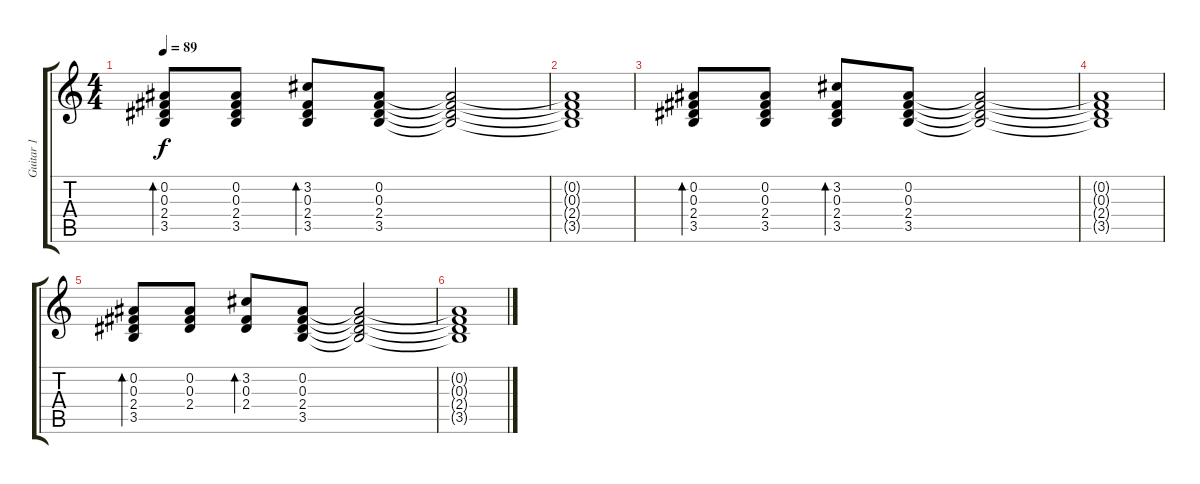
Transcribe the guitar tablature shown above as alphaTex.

\track ("Guitar 1" "Guitar 1") {instrument electricguitarjazz}
\staff {score tabs}
\tuning (Eb4 Bb3 Gb3 Db3 Ab2 Eb2) {hide}
\ts (4 4)
\tempo 89
\clef g2
\ks c
(0.2 0.3 2.4 3.5).8{bd 60 dy f} (0.2 0.3 2.4 3.5).8 (3.2 0.3 2.4 3.5).8{bd 60} (0.2 0.3 2.4 3.5).8 (0.2{t} 0.3{t} 2.4{t} 3.5{t}).2 |
(0.2{t} 0.3{t} 2.4{t} 3.5{t}).1 |
(0.2 0.3 2.4 3.5).8{bd 60} (0.2 0.3 2.4 3.5).8 (3.2 0.3 2.4 3.5).8{bd 60} (0.2 0.3 2.4 3.5).8 (0.2{t} 0.3{t} 2.4{t} 3.5{t}).2 |
(0.2{t} 0.3{t} 2.4{t} 3.5{t}).1 |
(0.2 0.3 2.4 3.5).8{bd 60} (0.2 0.3 2.4).8 (3.2 0.3 2.4).8{bd 60} (0.2 0.3 2.4 3.5).8 (0.2{t} 0.3{t} 2.4{t} 3.5{t}).2 |
(0.2{t} 0.3{t} 2.4{t} 3.5{t}).1
